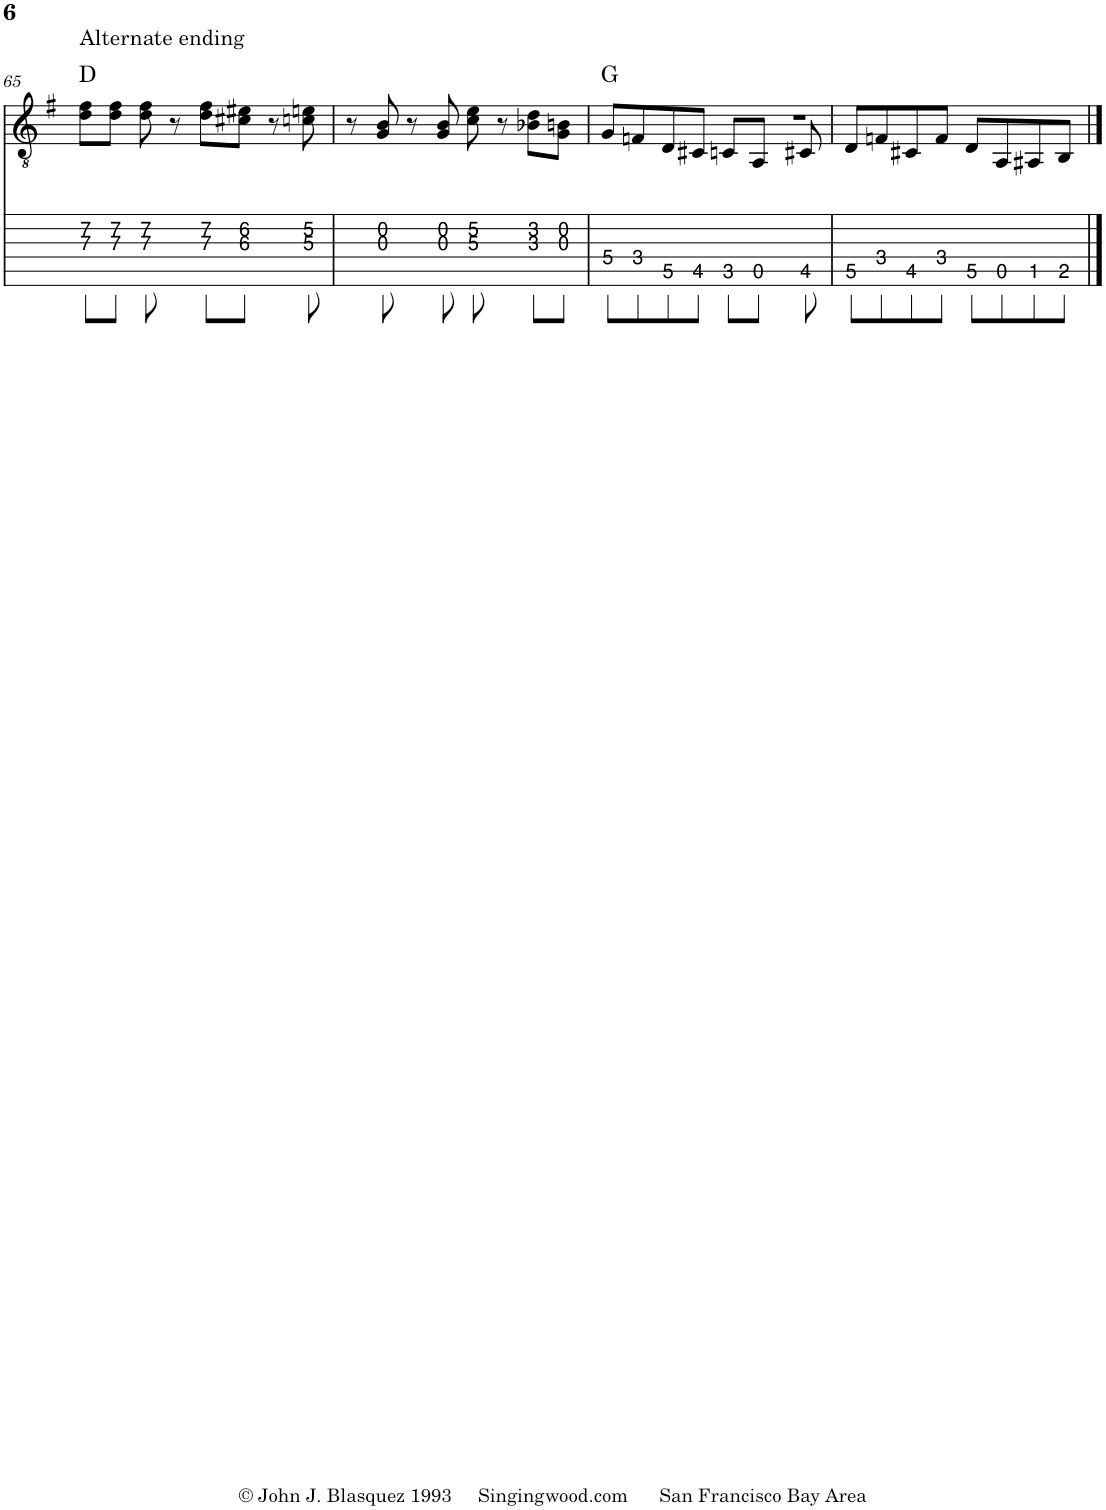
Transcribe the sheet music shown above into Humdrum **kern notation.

**kern	**kern	**kern	**kern	**kern	**harte
*part3	*part2	*part2	*part1	*part1	*part1
*staff5	*staff4	*staff3	*staff2	*staff1	*
*I"Acoustic Bass	*I"Accompaniment	*	*I"Acoustic Guitar	*	*
!!LO:PB:g=z
*clefF4	*	*clefGv2	*	*clefGv2	*
*Trd7c12	*	*	*	*	*
*k[f#]	*k[f#]	*k[f#]	*k[f#]	*k[f#]	*
*M4/4	*M4/4	*M4/4	*M4/4	*M4/4	*
=65	=65	=65	=65	=65	=65
!	!	!	!	!LO:TX:a:t=Alternate ending	!
4D	8BB\ 8F#\L	8BB/ 8F#/L	8d\ 8f#\L	8d\ 8f#\L	D:maj
.	8BB\ 8F#\J	8BB/ 8F#/J	8d\ 8f#\J	8d\ 8f#\J	.
4r	8BB\ 8G#X\L	8BB/ 8G#X/L	8d\ 8f#\	8d\ 8f#\	.
.	8BB\ 8F#\J	8BB/ 8F#/J	8r	8r	.
4A	8BB\ 8F#\L	8BB/ 8F#/L	8d\ 8f#\L	8d\ 8f#\L	.
.	8BB\ 8F#\J	8BB/ 8F#/J	8c#X\ 8e#X\J	8c#X\ 8e#X\J	.
4r	8BB\ 8G#\L	8BB/ 8G#/L	8r	8r	.
.	8AA\ 8D\J	8AA/ 8D/J	8cn\ 8en\	8cn\ 8en\	.
=66	=66	=66	=66	=66	=66
4C	8AA\ 8E\ 8A\L	8AA/ 8E/ 8A/L	8r	8r	.
.	8AA\ 8E\J	8AA/ 8E/J	8G\ 8B\	8G/ 8B/	.
4r	8AA\ 8F#\L	8AA/ 8F#/L	8r	8r	.
.	8AA\ 8E\J	8AA/ 8E/J	8G\ 8B\	8G/ 8B/	.
4G	8AA\ 8G\L	8AA/ 8G/L	8c\ 8e\	8c\ 8e\	.
.	8AA\ 8E\J	8AA/ 8E/J	8r	8r	.
4F#	8AA\ 8F#\ 8A\L	8AA/ 8F#/ 8A/L	8B-X\ 8d\L	8B-X\ 8d\L	.
.	8AA\ 8D\J	8AA/ 8D/J	8G\ 8Bn\J	8G\ 8Bn\J	.
=67	=67	=67	=67	=67	=67
4G	8EE\ 8BB\ 8E\L	8EE/ 8BB/ 8E/L	8G\L	8G/L	G:maj
.	8EE\ 8BB\J	8EE/ 8BB/J	8Fn\	8Fn/	.
4r	8EE\ 8C#X\L	8EE/ 8C#X/L	8D\	8D/	.
.	8EE\ 8BB\J	8EE/ 8BB/J	8C#X\J	8C#X/J	.
4D	8EE\ 8D\L	8EE/ 8D/L	8Cn\L	8Cn/L	.
.	8EE\ 8BB\J	8EE/ 8BB/J	8AA\J	8AA/J	.
4r	8EE\ 8C#\L	8EE/ 8C#/L	4r	4r	.
.	8EE\ 8BB\J	8EE/ 8BB/J	.	.	.
8ryy	8ryy	8ryy	8C#X\	8C#X/	.
=68	=68	=68	=68	=68	=68
4G	8EE\ 8BB\L	8EE/ 8BB/L	8D\L	8D/L	.
.	8AA\ 8D\J	8AA/ 8D/J	2.r	2.r	.
4E#X	8AA#X\ 8E#X\L	8AA#X/ 8E#X/L	.	.	.
.	[8BB\ [8F#\J	[8BB/ [8F#/J	.	.	.
4G	8BB]\ 8F#]\L	8BB]/ 8F#]/L	.	.	.
.	8BB\ 8F#\J	8BB/ 8F#/J	.	.	.
8D\L	8BB\ 8En\L	8BB/ 8En/L	.	.	.
8F#\J	8AAn\ 8D\J	8AAn/ 8D/J	8F\	8Fn/	.
2.ryy	2.ryy	2.ryy	8C#\	8C#X/	.
.	.	.	8F\J	8F/J	.
.	.	.	8D\L	8D/L	.
.	.	.	8AA\	8AA/	.
.	.	.	8AA#X\	8AA#X/	.
.	.	.	8BBn\J	8BB/J	.
==	==	==	==	==	==
*-	*-	*-	*-	*-	*-
